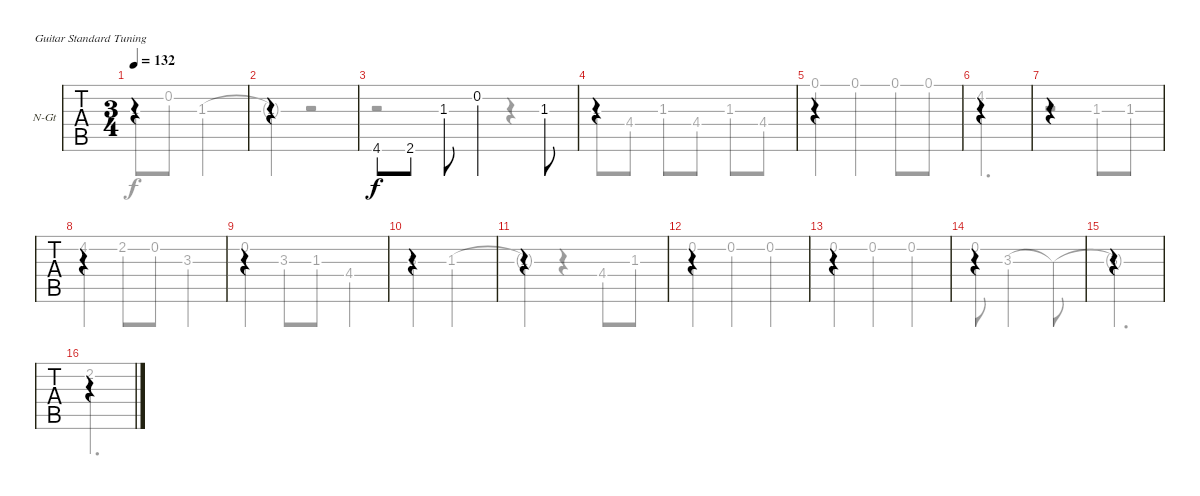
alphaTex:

\defaultSystemsLayout 4
\bracketExtendMode groupsimilarinstruments
\firstSystemTrackNameOrientation horizontal
\otherSystemsTrackNameOrientation horizontal
\track ("Nylon Guitar" "N-Gt") {instrument acousticguitarnylon}
\staff {tabs}
\tuning (E4 B3 G3 D3 A2 E2)
\voice
\ts (3 4)
\tempo 132
\clef g2
\ks c
|
|
4.6.8 2.6.8 1.3.8 0.2.4 1.3.8 |
|
|
|
|
|
|
|
|
|
|
|
|
\voice
\clef g2
\ottava regular
\simile none
\ks c
1.3.8{dy f} 0.2.8 1.3.2 |
1.3{t}.4 r.2 |
r.2 r.4 |
1.3.8 4.4.8 1.3.8 4.4.8 1.3.8 4.4.8 |
0.1.4 0.1.4 0.1.8 0.1.8 |
4.2.2{d} |
r.2 1.3.8 1.3.8 |
4.2.4 2.2.8 0.2.8 3.3.4 |
0.2.4 3.3.8 1.3.8 4.4.4 |
3.3.4 1.3.2 |
1.3{t}.4 r.4 4.4.8 1.3.8 |
0.2.4 0.2.4 0.2.4 |
0.2.4 0.2.4 0.2.4 |
0.2.8 3.3.2 3.3{t}.8 |
3.3{t}.2{d} |
2.2.2{d}
